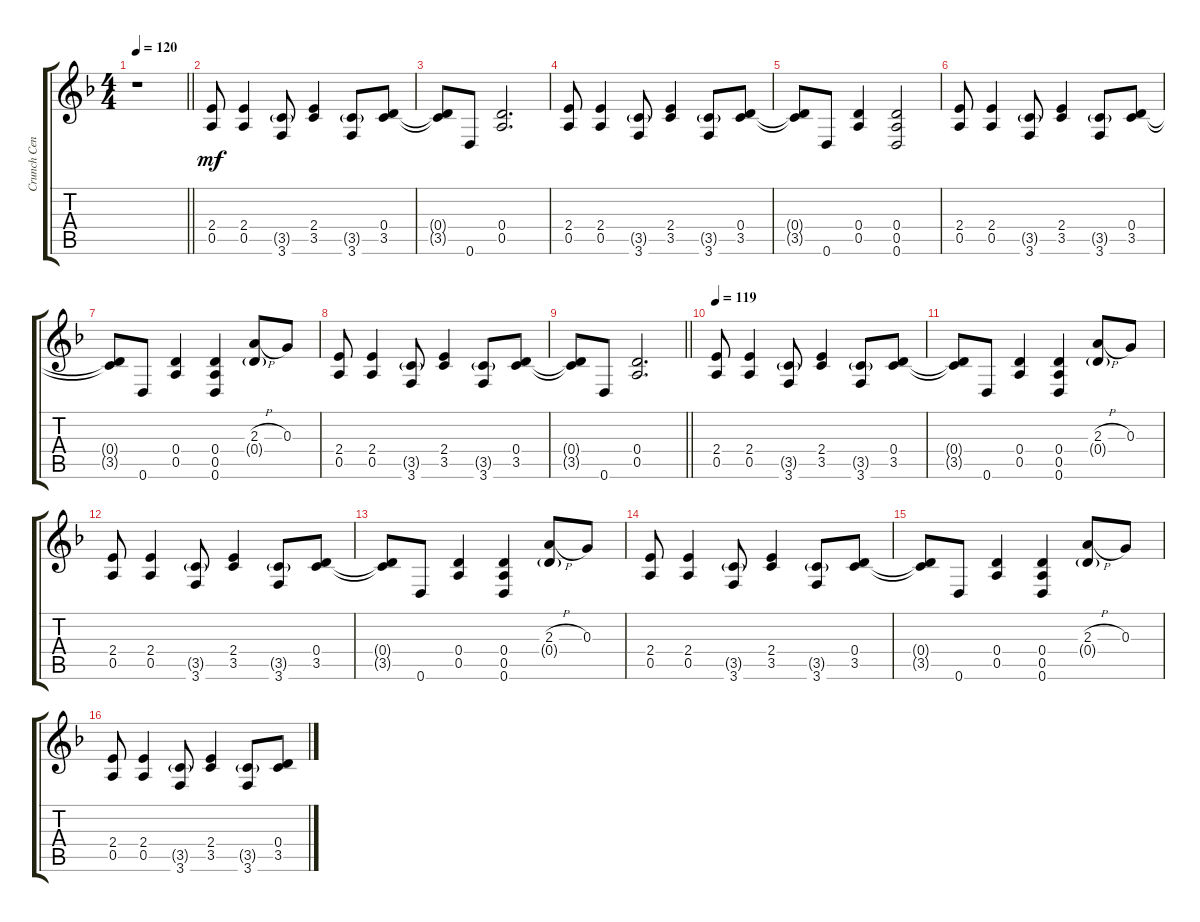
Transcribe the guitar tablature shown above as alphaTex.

\track ("Crunch Center Guitar" "Crunch Cen") {instrument electricguitarclean}
\staff {score tabs}
\tuning (E4 B3 G3 D3 A2 D2) {hide}
\ts (4 4)
\tempo 120
\clef g2
\barLineRight lightlight
\ks dminor
r.1{dy mf} |
\section ("" "")
(2.4 0.5).8 (2.4 0.5).4 (3.5{g} 3.6).8 (2.4 3.5).4 (3.5{g} 3.6).8 (0.4 3.5).8 |
(0.4{t} 3.5{t}).8 0.6.8 (0.4 0.5).2{d} |
(2.4 0.5).8 (2.4 0.5).4 (3.5{g} 3.6).8 (2.4 3.5).4 (3.5{g} 3.6).8 (0.4 3.5).8 |
(0.4{t} 3.5{t}).8 0.6.8 (0.4 0.5).4 (0.4 0.5 0.6).2 |
(2.4 0.5).8 (2.4 0.5).4 (3.5{g} 3.6).8 (2.4 3.5).4 (3.5{g} 3.6).8 (0.4 3.5).8 |
(0.4{t} 3.5{t}).8 0.6.8 (0.4 0.5).4 (0.4 0.5 0.6).4 (2.3{h} 0.4{g}).8 0.3.8 |
(2.4 0.5).8 (2.4 0.5).4 (3.5{g} 3.6).8 (2.4 3.5).4 (3.5{g} 3.6).8 (0.4 3.5).8 |
\barLineRight lightlight
(0.4{t} 3.5{t}).8 0.6.8 (0.4 0.5).2{d} |
\tempo 119
(2.4 0.5).8 (2.4 0.5).4 (3.5{g} 3.6).8 (2.4 3.5).4 (3.5{g} 3.6).8 (0.4 3.5).8 |
(0.4{t} 3.5{t}).8 0.6.8 (0.4 0.5).4 (0.4 0.5 0.6).4 (2.3{h} 0.4{g}).8 0.3.8 |
(2.4 0.5).8 (2.4 0.5).4 (3.5{g} 3.6).8 (2.4 3.5).4 (3.5{g} 3.6).8 (0.4 3.5).8 |
(0.4{t} 3.5{t}).8 0.6.8 (0.4 0.5).4 (0.4 0.5 0.6).4 (2.3{h} 0.4{g}).8 0.3.8 |
(2.4 0.5).8 (2.4 0.5).4 (3.5{g} 3.6).8 (2.4 3.5).4 (3.5{g} 3.6).8 (0.4 3.5).8 |
(0.4{t} 3.5{t}).8 0.6.8 (0.4 0.5).4 (0.4 0.5 0.6).4 (2.3{h} 0.4{g}).8 0.3.8 |
(2.4 0.5).8 (2.4 0.5).4 (3.5{g} 3.6).8 (2.4 3.5).4 (3.5{g} 3.6).8 (0.4 3.5).8
